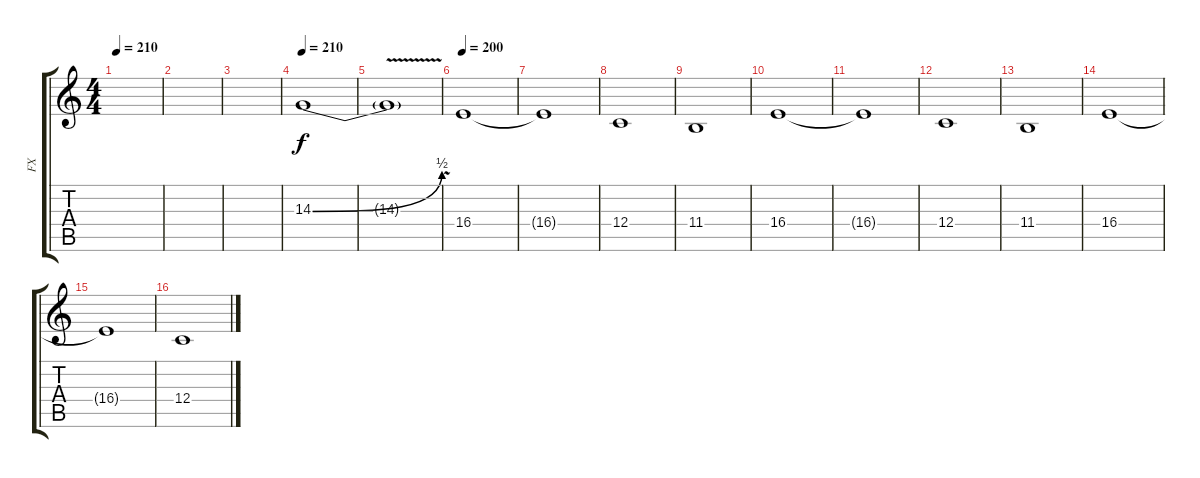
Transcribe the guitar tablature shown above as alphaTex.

\track ("FX" "FX") {instrument fx8scifi}
\staff {score tabs}
\tuning (D4 A3 F3 C3 G2 C2) {hide}
\ts (4 4)
\tempo 210
\clef g2
\ks c
|
|
|
\tempo 210
14.3{be (bend 0 0 60 2)}.1{volume 12 instrument pad2warm} |
14.3{v t}.1 |
\tempo 200
16.4.1 |
16.4{t}.1 |
12.4.1 |
11.4.1 |
16.4.1 |
16.4{t}.1 |
12.4.1 |
11.4.1 |
16.4.1 |
16.4{t}.1 |
12.4.1
